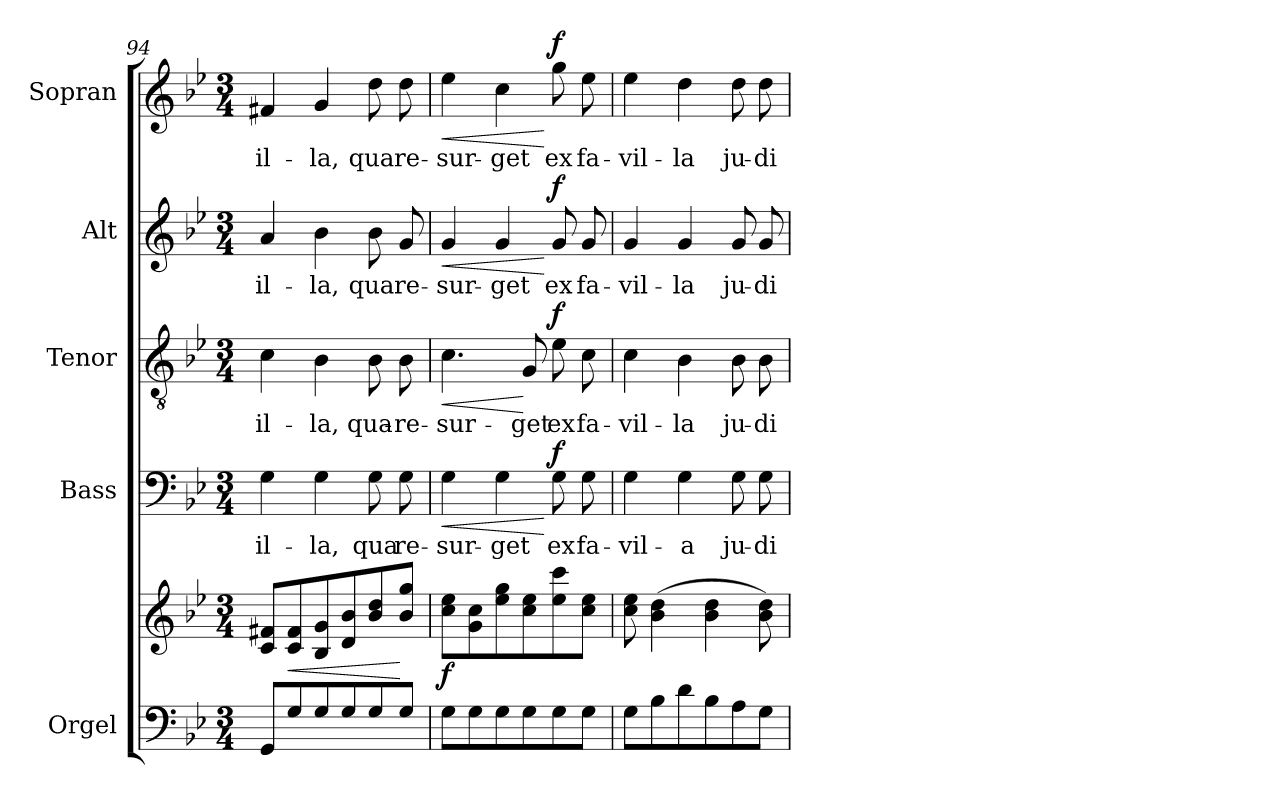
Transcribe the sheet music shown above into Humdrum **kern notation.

**kern	**kern	**dynam	**kern	**text	**dynam	**kern	**text	**dynam	**kern	**text	**dynam	**kern	**text	**dynam
*part5	*part5	*part5	*part4	*part4	*part4	*part3	*part3	*part3	*part2	*part2	*part2	*part1	*part1	*part1
*staff6	*staff5	*staff5/6	*staff4	*staff4	*staff4	*staff3	*staff3	*staff3	*staff2	*staff2	*staff2	*staff1	*staff1	*staff1
*I"Orgel	*	*	*I"Bass	*	*	*I"Tenor	*	*	*I"Alt	*	*	*I"Sopran	*	*
*I'Org.	*	*	*I'B.	*	*	*I'T.	*	*	*I'A.	*	*	*I'S.	*	*
*clefF4	*clefG2	*	*clefF4	*	*	*clefGv2	*	*	*clefG2	*	*	*clefG2	*	*
*k[b-e-]	*k[b-e-]	*	*k[b-e-]	*	*	*k[b-e-]	*	*	*k[b-e-]	*	*	*k[b-e-]	*	*
*B-:	*B-:	*	*B-:	*	*	*B-:	*	*	*B-:	*	*	*B-:	*	*
*M3/4	*M3/4	*	*M3/4	*	*	*M3/4	*	*	*M3/4	*	*	*M3/4	*	*
=94	=94	=94	=94	=94	=94	=94	=94	=94	=94	=94	=94	=94	=94	=94
!	!	!	!	!LO:LY:b	!	!	!LO:LY:b	!	!	!LO:LY:b	!	!	!LO:LY:b	!
8GG/L	8c/ 8f#X/L	.	4G\	il-	.	4c\	il-	.	4a/	il-	.	4f#X/	il-	.
!	!	!LO:HP:b	!	!	!	!	!	!	!	!	!	!	!	!
8G/	8c/ 8f#/	<	.	.	.	.	.	.	.	.	.	.	.	.
!	!	!	!	!LO:LY:b	!	!	!LO:LY:b	!	!	!LO:LY:b	!	!	!LO:LY:b	!
8G/	8B-/ 8g/	.	4G\	-la,	.	4B-\	-la,	.	4b-\	-la,	.	4g/	-la,	.
8G/	8d/ 8b-/	.	.	.	.	.	.	.	.	.	.	.	.	.
!	!	!	!	!LO:LY:b	!	!	!LO:LY:b	!	!	!LO:LY:b	!	!	!LO:LY:b	!
8G/	8b-/ 8dd/	.	8G\	qua	.	8B-\	qua-	.	8b-\	qua	.	8dd\	qua	.
!	!	!	!	!LO:LY:b	!	!	!LO:LY:b	!	!	!LO:LY:b	!	!	!LO:LY:b	!
8G/J	8b-/ 8gg/J	[	8G\	re-	.	8B-\	-re-	.	8g/	re-	.	8dd\	re-	.
!!LO:LB:g=z
=95	=95	=95	=95	=95	=95	=95	=95	=95	=95	=95	=95	=95	=95	=95
!	!	!LO:DY:b	!	!LO:LY:b	!LO:HP:b	!	!LO:LY:b	!LO:HP:b	!	!LO:LY:b	!LO:HP:b	!	!LO:LY:b	!LO:HP:b
8G\L	8cc\ 8ee-\L	f	4G\	-sur-	<	4.c\	-sur-	<	4g/	-sur-	<	4ee-\	-sur-	<
8G\	8g\ 8cc\	.	.	.	.	.	.	.	.	.	.	.	.	.
!	!	!	!	!LO:LY:b	!	!	!	!	!	!LO:LY:b	!	!	!LO:LY:b	!
8G\	8ee-\ 8gg\	.	4G\	-get	.	.	.	.	4g/	-get	.	4cc\	-get	.
!	!	!	!	!	!	!	!LO:LY:b	!	!	!	!	!	!	!
8G\	8cc\ 8ee-\	.	.	.	.	8G/	-get	[	.	.	.	.	.	.
!	!	!	!	!LO:LY:b	!LO:DY:n=1:a	!	!LO:LY:b	!LO:DY:a	!	!LO:LY:b	!LO:DY:n=1:a	!	!LO:LY:b	!LO:DY:n=1:a
8G\	8ee-\ 8ccc\	.	8G\	ex	[ f	8e-\	ex	f	8g/	ex	[ f	8gg\	ex	[ f
!	!	!	!	!LO:LY:b	!	!	!LO:LY:b	!	!	!LO:LY:b	!	!	!LO:LY:b	!
8G\J	8cc\ 8ee-\J	.	8G\	fa-	.	8c\	fa-	.	8g/	fa-	.	8ee-\	fa-	.
=96	=96	=96	=96	=96	=96	=96	=96	=96	=96	=96	=96	=96	=96	=96
!	!	!	!	!LO:LY:b	!	!	!LO:LY:b	!	!	!LO:LY:b	!	!	!LO:LY:b	!
8G\L	8cc\ 8ee-\	.	4G\	-vil-	.	4c\	-vil-	.	4g/	-vil-	.	4ee-\	-vil-	.
8B-\	(>4b-\ 4dd\	.	.	.	.	.	.	.	.	.	.	.	.	.
!	!	!	!	!LO:LY:b	!	!	!LO:LY:b	!	!	!LO:LY:b	!	!	!LO:LY:b	!
8d\	.	.	4G\	-a	.	4B-\	-la	.	4g/	-la	.	4dd\	-la	.
8B-\	4b-\ 4dd\	.	.	.	.	.	.	.	.	.	.	.	.	.
!	!	!	!	!LO:LY:b	!	!	!LO:LY:b	!	!	!LO:LY:b	!	!	!LO:LY:b	!
8A\	.	.	8G\	ju-	.	8B-\	ju-	.	8g/	ju-	.	8dd\	ju-	.
!	!	!	!	!LO:LY:b	!	!	!LO:LY:b	!	!	!LO:LY:b	!	!	!LO:LY:b	!
8G\J	8b-\ 8dd\)	.	8G\	-di-	.	8B-\	-di-	.	8g/	-di-	.	8dd\	-di-	.
=	=	=	=	=	=	=	=	=	=	=	=	=	=	=
*-	*-	*-	*-	*-	*-	*-	*-	*-	*-	*-	*-	*-	*-	*-
